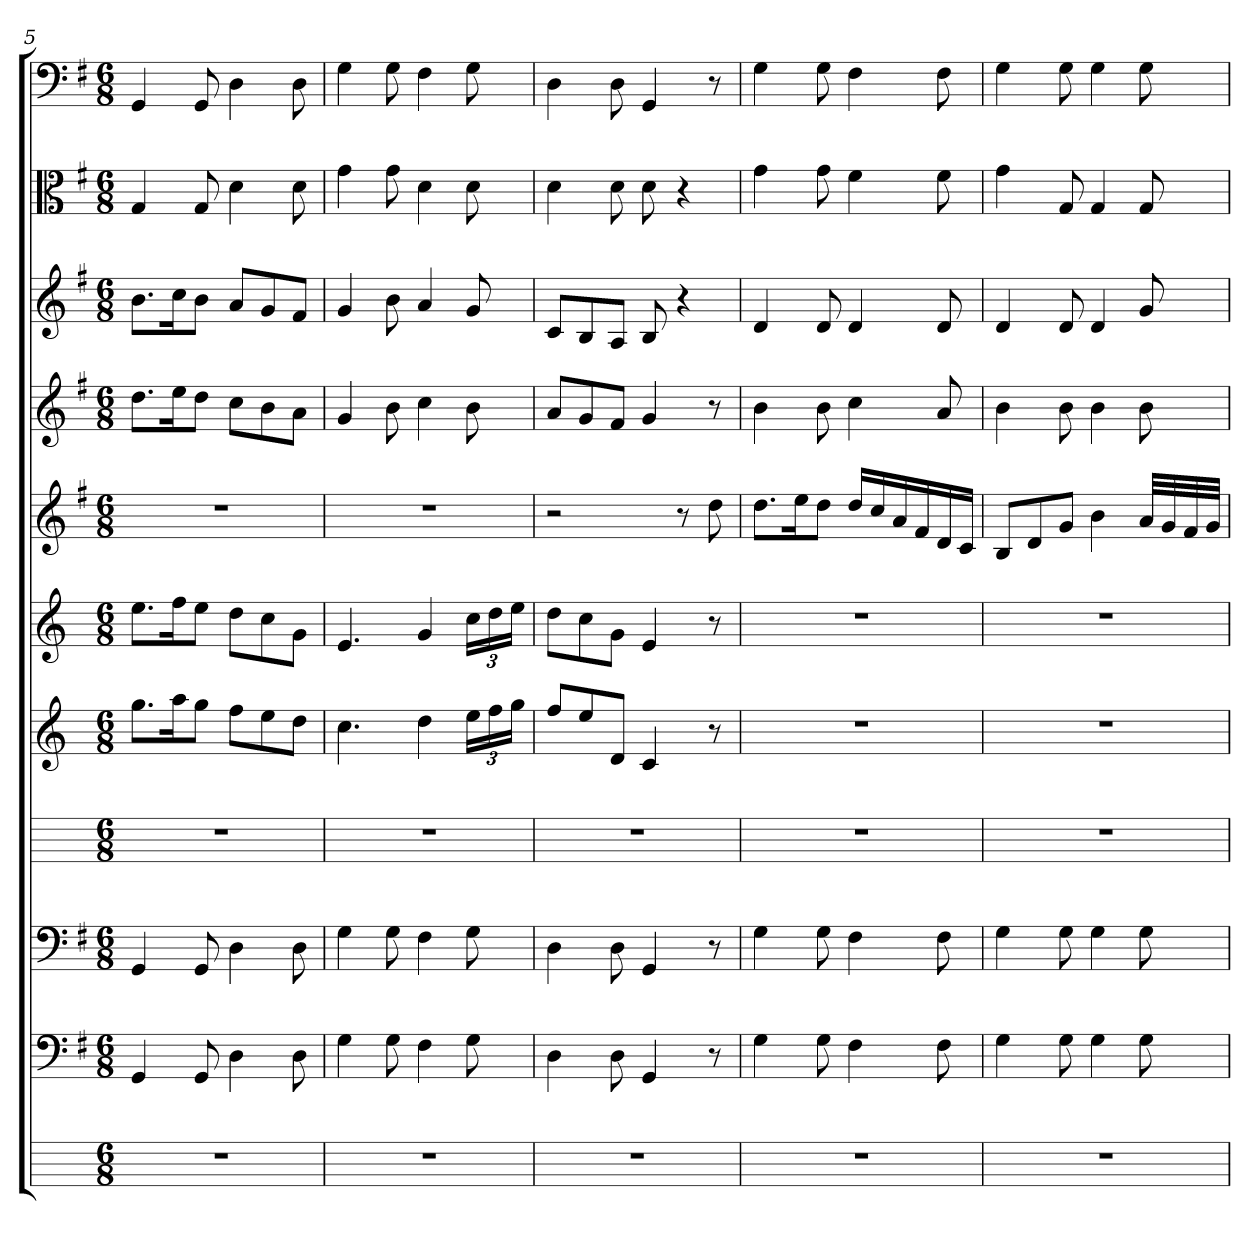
**kern	**kern	**kern	**kern	**kern	**kern	**kern	**kern	**kern	**kern	**kern
*part11	*part10	*part9	*part8	*part7	*part6	*part5	*part4	*part3	*part2	*part1
*staff11	*staff10	*staff9	*staff8	*staff7	*staff6	*staff5	*staff4	*staff3	*staff2	*staff1
*	*clefF4	*clefF4	*	*	*	*	*	*	*clefC3	*clefF4
*k[]	*k[f#]	*k[f#]	*k[]	*k[]	*k[]	*k[f#]	*k[f#]	*k[f#]	*k[f#]	*k[f#]
*M6/8	*M6/8	*M6/8	*M6/8	*M6/8	*M6/8	*M6/8	*M6/8	*M6/8	*M6/8	*M6/8
=5	=5	=5	=5	=5	=5	=5	=5	=5	=5	=5
2.r	4GG	4GG	2.r	8.ggL	8.eeL	2.r	8.ddL	8.bL	4G	4GG
.	.	.	.	16aaK	16ffK	.	16eeK	16ccK	.	.
.	8GG	8GG	.	8ggJ	8eeJ	.	8ddJ	8bJ	8G	8GG
.	4D	4D	.	8ffL	8ddL	.	8ccL	8aL	4d	4D
.	.	.	.	8ee	8cc	.	8b	8g	.	.
.	8D	8D	.	8ddJ	8gJ	.	8aJ	8f#J	8d	8D
=6	=6	=6	=6	=6	=6	=6	=6	=6	=6	=6
2.r	4G	4G	2.r	4.cc	4.e	2.r	4g	4g	4g	4G
.	8G	8G	.	.	.	.	8b	8b	8g	8G
.	4F#	4F#	.	4dd	4g	.	4cc	4a	4d	4F#
.	8G	8G	.	24eeLL	24ccLL	.	8b	8g	8d	8G
.	.	.	.	24ff	24dd	.	.	.	.	.
.	.	.	.	24ggJJ	24eeJJ	.	.	.	.	.
=7	=7	=7	=7	=7	=7	=7	=7	=7	=7	=7
2.r	4D	4D	2.r	8ffL	8ddL	2r	8aL	8cL	4d	4D
.	.	.	.	8ee	8cc	.	8g	8B	.	.
.	8D	8D	.	8dJ	8gJ	.	8f#J	8AJ	8d	8D
.	4GG	4GG	.	4c	4e	.	4g	8B	8d	4GG
.	.	.	.	.	.	8r	.	4r	4r	.
.	8r	8r	.	8r	8r	8dd	8r	.	.	8r
=8	=8	=8	=8	=8	=8	=8	=8	=8	=8	=8
2.r	4G	4G	2.r	2.r	2.r	8.ddL	4b	4d	4g	4G
.	.	.	.	.	.	16eeK	.	.	.	.
.	8G	8G	.	.	.	8ddJ	8b	8d	8g	8G
.	4F#	4F#	.	.	.	16ddLL	4cc	4d	4f#	4F#
.	.	.	.	.	.	16cc	.	.	.	.
.	.	.	.	.	.	16a	.	.	.	.
.	.	.	.	.	.	16f#	.	.	.	.
.	8F#	8F#	.	.	.	16d	8a	8d	8f#	8F#
.	.	.	.	.	.	16cJJ	.	.	.	.
=9	=9	=9	=9	=9	=9	=9	=9	=9	=9	=9
2.r	4G	4G	2.r	2.r	2.r	8BL	4b	4d	4g	4G
.	.	.	.	.	.	8d	.	.	.	.
.	8G	8G	.	.	.	8gJ	8b	8d	8G	8G
.	4G	4G	.	.	.	4b	4b	4d	4G	4G
.	8G	8G	.	.	.	32aLLL	8b	8g	8G	8G
.	.	.	.	.	.	32g	.	.	.	.
.	.	.	.	.	.	32f#	.	.	.	.
.	.	.	.	.	.	32gJJJ	.	.	.	.
=	=	=	=	=	=	=	=	=	=	=
*-	*-	*-	*-	*-	*-	*-	*-	*-	*-	*-
